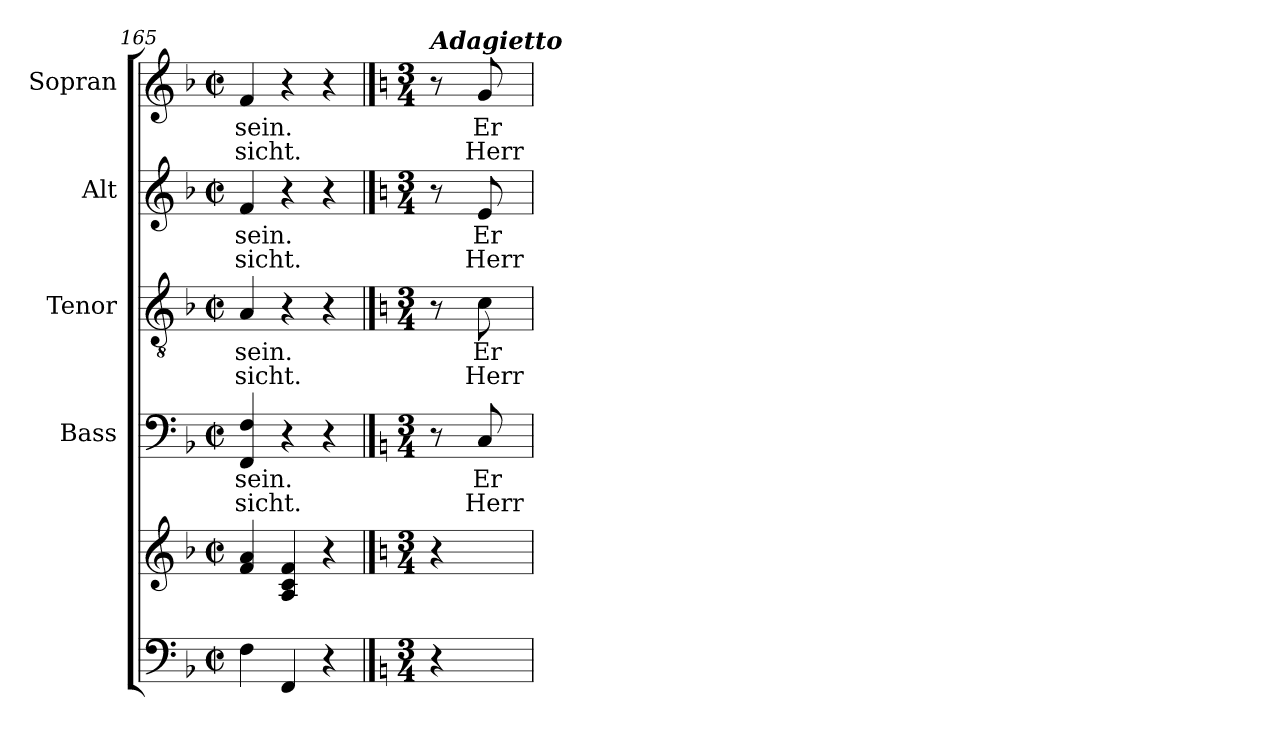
**kern	**kern	**kern	**text	**text	**kern	**text	**text	**kern	**text	**text	**kern	**text	**text
*part5	*part5	*part4	*part4	*part4	*part3	*part3	*part3	*part2	*part2	*part2	*part1	*part1	*part1
*staff6	*staff5	*staff4	*staff4	*staff4	*staff3	*staff3	*staff3	*staff2	*staff2	*staff2	*staff1	*staff1	*staff1
*	*	*I"Bass	*	*	*I"Tenor	*	*	*I"Alt	*	*	*I"Sopran	*	*
*	*	*I'B.	*	*	*I'T.	*	*	*I'A.	*	*	*I'S.	*	*
*clefF4	*clefG2	*clefF4	*	*	*clefGv2	*	*	*clefG2	*	*	*clefG2	*	*
*k[b-]	*k[b-]	*k[b-]	*	*	*k[b-]	*	*	*k[b-]	*	*	*k[b-]	*	*
*F:	*F:	*F:	*	*	*F:	*	*	*F:	*	*	*F:	*	*
*M2/2	*M2/2	*M2/2	*	*	*M2/2	*	*	*M2/2	*	*	*M2/2	*	*
*met(c|)	*met(c|)	*met(c|)	*	*	*met(c|)	*	*	*met(c|)	*	*	*met(c|)	*	*
=165	=165	=165	=165	=165	=165	=165	=165	=165	=165	=165	=165	=165	=165
!	!	!	!LO:LY:b	!LO:LY:b	!	!LO:LY:b	!LO:LY:b	!	!LO:LY:b	!LO:LY:b	!	!LO:LY:b	!LO:LY:b
4F\	4f/ 4a/	4FF/ 4F/	sein.	-sicht.	4A/	sein.	-sicht.	4f/	sein.	-sicht.	4f/	sein.	-sicht.
4FF/	4A/ 4c/ 4f/	4r	.	.	4r	.	.	4r	.	.	4r	.	.
4r	4r	4r	.	.	4r	.	.	4r	.	.	4r	.	.
!!LO:LB:g=z
==166	==166	==166	==166	==166	==166	==166	==166	==166	==166	==166	==166	==166	==166
*k[]	*k[]	*k[]	*	*	*k[]	*	*	*k[]	*	*	*k[]	*	*
*C:	*C:	*C:	*	*	*C:	*	*	*C:	*	*	*C:	*	*
*M3/4	*M3/4	*M3/4	*	*	*M3/4	*	*	*M3/4	*	*	*M3/4	*	*
!	!	!	!	!	!	!	!	!	!	!	!LO:TX:a:Bi:t=Adagietto	!	!
4r	4r	8r	.	.	8r	.	.	8r	.	.	8r	.	.
!	!	!	!LO:LY:b	!LO:LY:b	!	!LO:LY:b	!LO:LY:b	!	!LO:LY:b	!LO:LY:b	!	!LO:LY:b	!LO:LY:b
.	.	8C/	Er-	Herr	8c\	Er-	Herr	8e/	Er-	Herr	8g/	Er-	Herr
=	=	=	=	=	=	=	=	=	=	=	=	=	=
*-	*-	*-	*-	*-	*-	*-	*-	*-	*-	*-	*-	*-	*-
